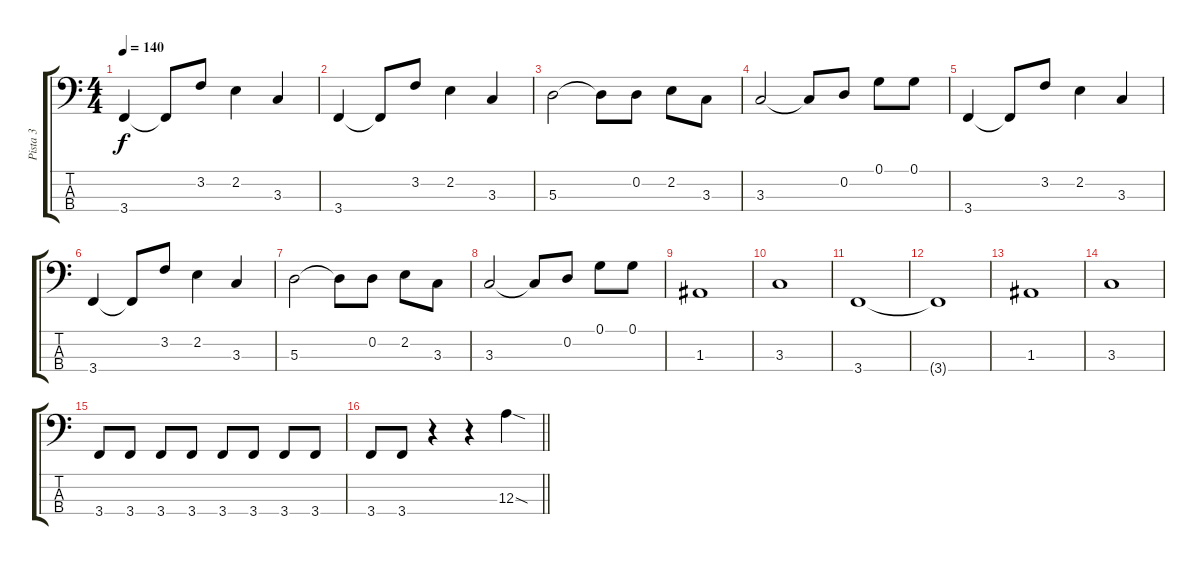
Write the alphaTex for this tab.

\track ("Pista 3" "Pista 3") {instrument electricbassfinger}
\staff {score tabs}
\tuning (G2 D2 A1 D1) {hide}
\ts (4 4)
\tempo 140
\clef f4
\ks c
3.4.4{dy f} 3.4{t}.8 3.2.8 2.2.4 3.3.4 |
3.4.4 3.4{t}.8 3.2.8 2.2.4 3.3.4 |
5.3.2 5.3{t}.8 0.2.8 2.2.8 3.3.8 |
3.3.2 3.3{t}.8 0.2.8 0.1.8 0.1.8 |
3.4.4 3.4{t}.8 3.2.8 2.2.4 3.3.4 |
3.4.4 3.4{t}.8 3.2.8 2.2.4 3.3.4 |
5.3.2 5.3{t}.8 0.2.8 2.2.8 3.3.8 |
3.3.2 3.3{t}.8 0.2.8 0.1.8 0.1.8 |
1.3.1 |
3.3.1 |
3.4.1 |
3.4{t}.1 |
1.3.1 |
3.3.1 |
3.4.8 3.4.8 3.4.8 3.4.8 3.4.8 3.4.8 3.4.8 3.4.8 |
\barLineRight lightlight
3.4.8 3.4.8 r.4 r.4 12.3{sod}.4
